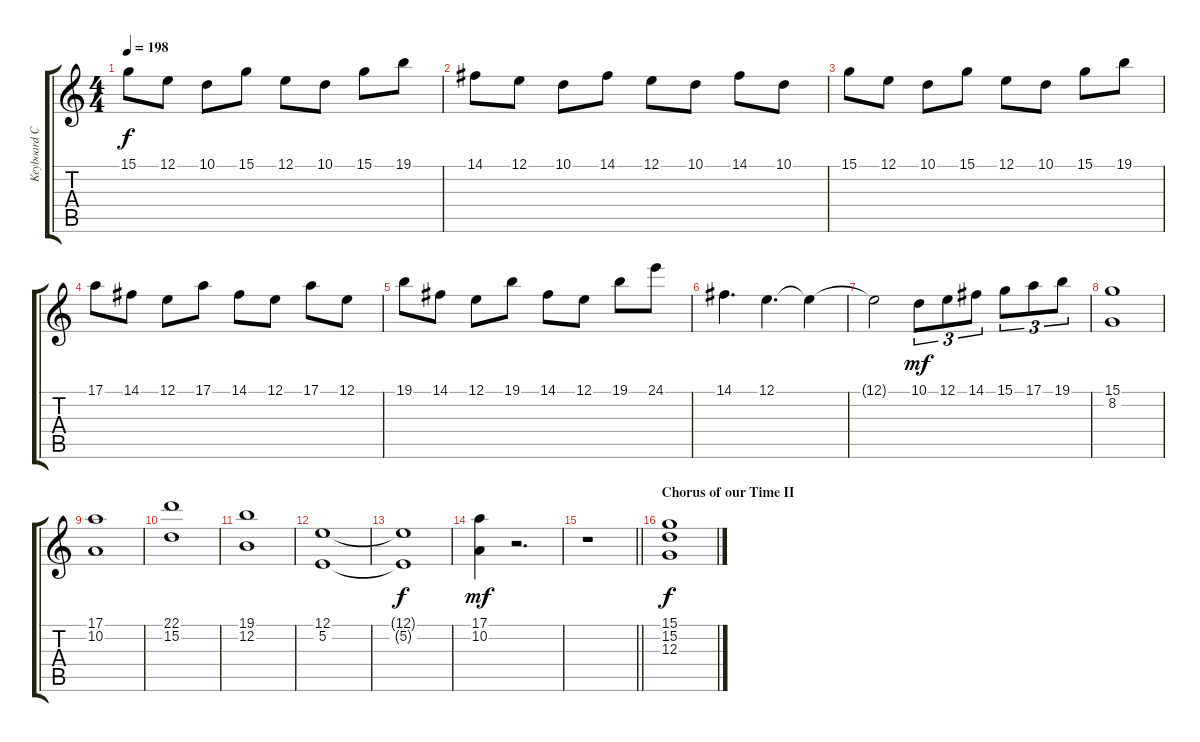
\track ("Keyboard Chord" "Keyboard C") {instrument stringensemble1}
\staff {score tabs}
\tuning (E4 B3 G3 D3 A2 E2) {hide}
\ts (4 4)
\tempo 198
\clef g2
\ks c
15.1.8{dy f} 12.1.8 10.1.8 15.1.8 12.1.8 10.1.8 15.1.8 19.1.8 |
14.1.8 12.1.8 10.1.8 14.1.8 12.1.8 10.1.8 14.1.8 10.1.8 |
15.1.8 12.1.8 10.1.8 15.1.8 12.1.8 10.1.8 15.1.8 19.1.8 |
17.1.8 14.1.8 12.1.8 17.1.8 14.1.8 12.1.8 17.1.8 12.1.8 |
19.1.8 14.1.8 12.1.8 19.1.8 14.1.8 12.1.8 19.1.8 24.1.8 |
14.1.4{d} 12.1.4{d} 12.1{t}.4 |
12.1{t}.2 10.1.8{tu (3 2) dy mf} 12.1.8{tu (3 2)} 14.1.8{tu (3 2)} 15.1.8{tu (3 2)} 17.1.8{tu (3 2)} 19.1.8{tu (3 2)} |
(15.1 8.2).1 |
(17.1 10.2).1 |
(22.1 15.2).1 |
(19.1 12.2).1 |
(12.1 5.2).1 |
(12.1{t} 5.2{t}).1{dy f} |
(17.1 10.2).4{dy mf} r.2{d} |
\barLineRight lightlight
r.1 |
\section ("" "Chorus of our Time II")
(15.1 15.2 12.3).1{dy f}
